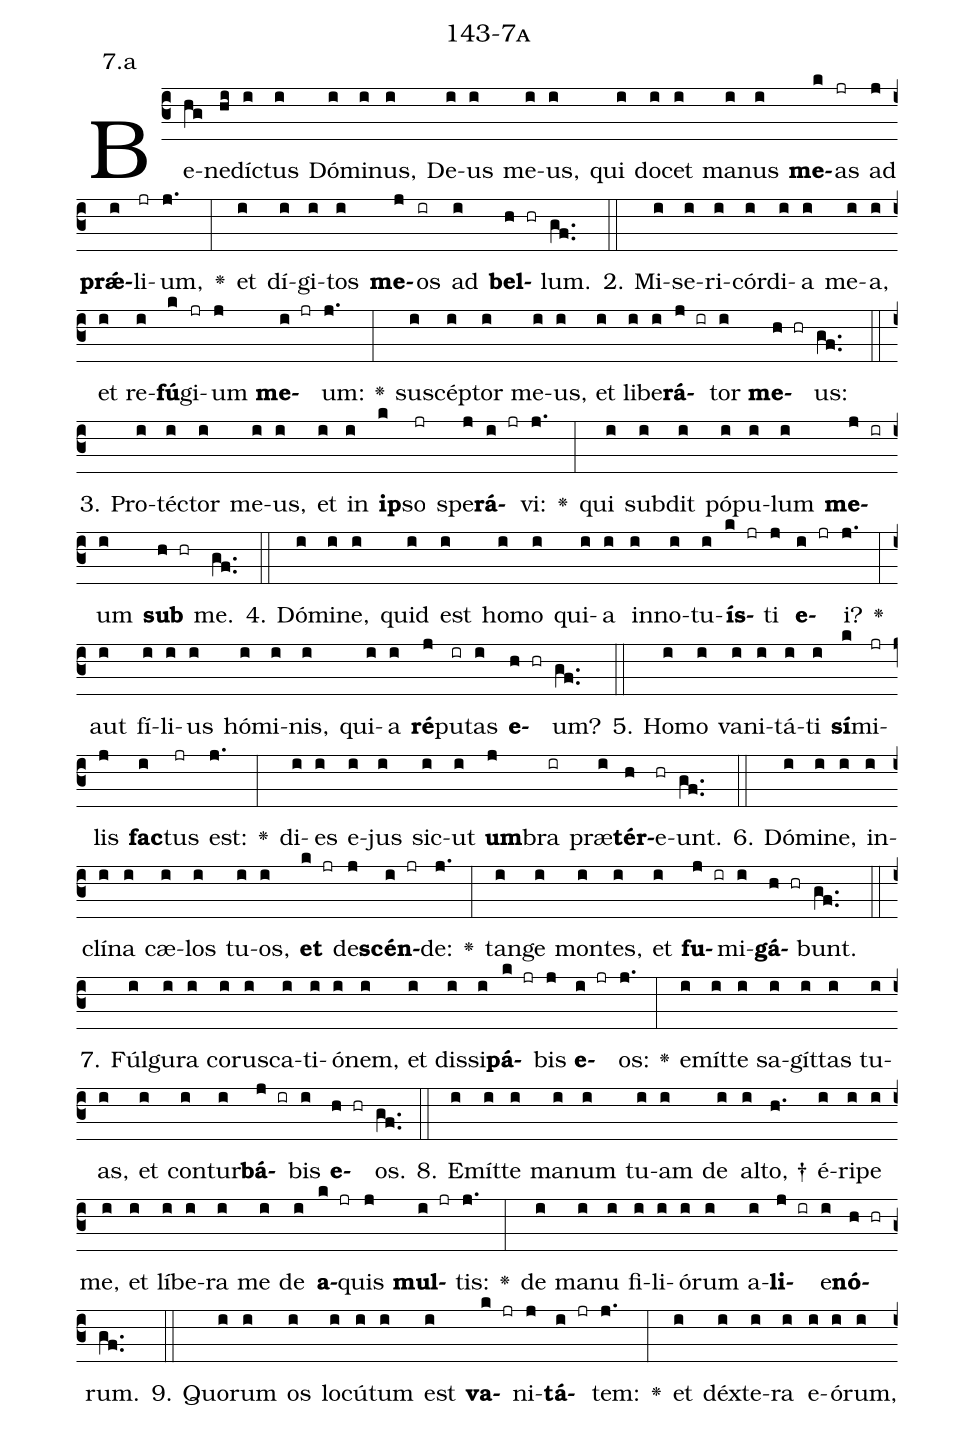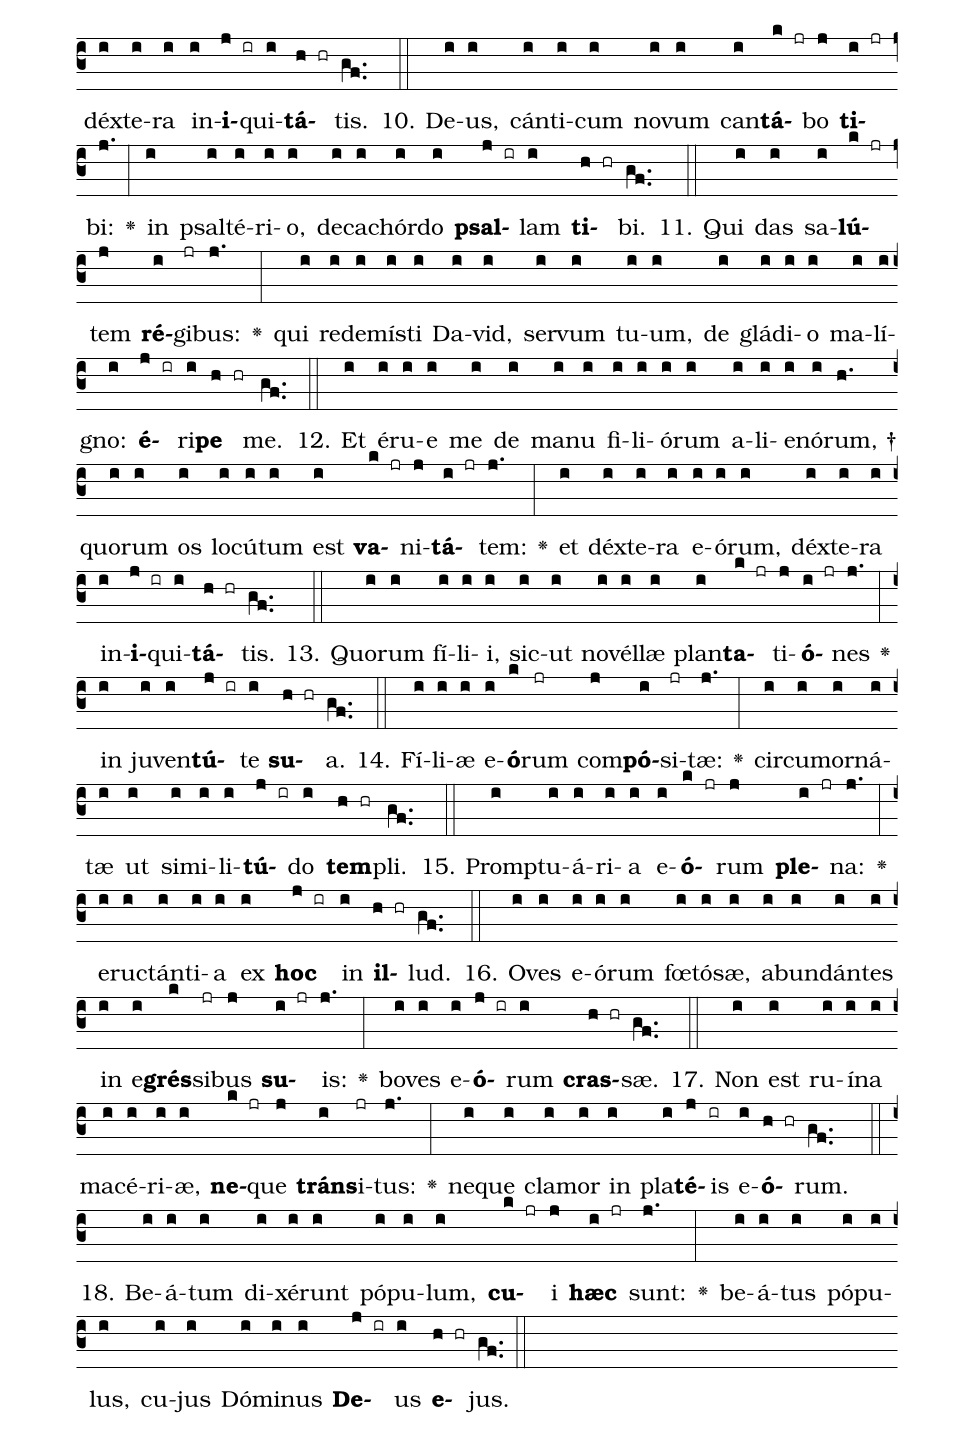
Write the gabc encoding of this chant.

name: 143-7a;
annotation: 7.a;
%%
(c3)Be(hg)ne(hi)díc(i)tus(i) Dó(i)mi(i)nus,(i) De(i)us(i) me(i)us,(i) qui(i) do(i)cet(i) ma(i)nus(i) <b>me</b>(k)as(jr) ad(j) <b>prǽ</b>(i)li(jr)um,(j.) <v>\greheightstar</v>(:) et(i) dí(i)gi(i)tos(i) <b>me</b>(j)os(ir) ad(i) <b>bel</b>(h hr)lum.(gf..) (::)
2. Mi(i)se(i)ri(i)cór(i)di(i)a(i) me(i)a,(i) et(i) re(i)<b>fú</b>(k)gi(jr)um(j) <b>me</b>(i jr)um:(j.) <v>\greheightstar</v>(:) su(i)scép(i)tor(i) me(i)us,(i) et(i) li(i)be(i)<b>rá</b>(j ir)tor(i) <b>me</b>(h hr)us:(gf..) (::)
3. Pro(i)téc(i)tor(i) me(i)us,(i) et(i) in(i) <b>ip</b>(k)so(jr) spe(j)<b>rá</b>(i jr)vi:(j.) <v>\greheightstar</v>(:) qui(i) sub(i)dit(i) pó(i)pu(i)lum(i) <b>me</b>(j ir)um(i) <b>sub</b>(h hr) me.(gf..) (::)
4. Dó(i)mi(i)ne,(i) quid(i) est(i) ho(i)mo(i) qui(i)a(i) in(i)no(i)tu(i)<b>ís</b>(k jr)ti(j) <b>e</b>(i jr)i?(j.) <v>\greheightstar</v>(:) aut(i) fí(i)li(i)us(i) hó(i)mi(i)nis,(i) qui(i)a(i) <b>ré</b>(j)pu(ir)tas(i) <b>e</b>(h hr)um?(gf..) (::)
5. Ho(i)mo(i) va(i)ni(i)tá(i)ti(i) <b>sí</b>(k)mi(jr)lis(j) <b>fac</b>(i)tus(jr) est:(j.) <v>\greheightstar</v>(:) di(i)es(i) e(i)jus(i) sic(i)ut(i) <b>um</b>(j)bra(ir) præ(i)<b>tér</b>(h)e(hr)unt.(gf..) (::)
6. Dó(i)mi(i)ne,(i) in(i)clí(i)na(i) cæ(i)los(i) tu(i)os,(i) <b>et</b>(k jr) de(j)<b>scén</b>(i jr)de:(j.) <v>\greheightstar</v>(:) tan(i)ge(i) mon(i)tes,(i) et(i) <b>fu</b>(j ir)mi(i)<b>gá</b>(h hr)bunt.(gf..) (::)
7. Fúl(i)gu(i)ra(i) co(i)rus(i)ca(i)ti(i)ó(i)nem,(i) et(i) dis(i)si(i)<b>pá</b>(k jr)bis(j) <b>e</b>(i jr)os:(j.) <v>\greheightstar</v>(:) e(i)mít(i)te(i) sa(i)gít(i)tas(i) tu(i)as,(i) et(i) con(i)tur(i)<b>bá</b>(j ir)bis(i) <b>e</b>(h hr)os.(gf..) (::)
8. E(i)mít(i)te(i) ma(i)num(i) tu(i)am(i) de(i) al(i)to, †(h.) é(i)ri(i)pe(i) me,(i) et(i) lí(i)be(i)ra(i) me(i) de(i) <b>a</b>(k jr)quis(j) <b>mul</b>(i jr)tis:(j.) <v>\greheightstar</v>(:) de(i) ma(i)nu(i) fi(i)li(i)ó(i)rum(i) a(i)<b>li</b>(j ir)e(i)<b>nó</b>(h hr)rum.(gf..) (::)
9. Quo(i)rum(i) os(i) lo(i)cú(i)tum(i) est(i) <b>va</b>(k jr)ni(j)<b>tá</b>(i jr)tem:(j.) <v>\greheightstar</v>(:) et(i) déx(i)te(i)ra(i) e(i)ó(i)rum,(i) déx(i)te(i)ra(i) in(i)<b>i</b>(j ir)qui(i)<b>tá</b>(h hr)tis.(gf..) (::)
10. De(i)us,(i) cán(i)ti(i)cum(i) no(i)vum(i) can(i)<b>tá</b>(k jr)bo(j) <b>ti</b>(i jr)bi:(j.) <v>\greheightstar</v>(:) in(i) psal(i)té(i)ri(i)o,(i) de(i)ca(i)chór(i)do(i) <b>psal</b>(j ir)lam(i) <b>ti</b>(h hr)bi.(gf..) (::)
11. Qui(i) das(i) sa(i)<b>lú</b>(k jr)tem(j) <b>ré</b>(i)gi(jr)bus:(j.) <v>\greheightstar</v>(:) qui(i) red(i)e(i)mís(i)ti(i) Da(i)vid,(i) ser(i)vum(i) tu(i)um,(i) de(i) glá(i)di(i)o(i) ma(i)lí(i)gno:(i) <b>é</b>(j ir)ri(i)<b>pe</b>(h hr) me.(gf..) (::)
12. Et(i) é(i)ru(i)e(i) me(i) de(i) ma(i)nu(i) fi(i)li(i)ó(i)rum(i) a(i)li(i)e(i)nó(i)rum, †(h.) quo(i)rum(i) os(i) lo(i)cú(i)tum(i) est(i) <b>va</b>(k jr)ni(j)<b>tá</b>(i jr)tem:(j.) <v>\greheightstar</v>(:) et(i) déx(i)te(i)ra(i) e(i)ó(i)rum,(i) déx(i)te(i)ra(i) in(i)<b>i</b>(j ir)qui(i)<b>tá</b>(h hr)tis.(gf..) (::)
13. Quo(i)rum(i) fí(i)li(i)i,(i) sic(i)ut(i) no(i)vél(i)læ(i) plan(i)<b>ta</b>(k jr)ti(j)<b>ó</b>(i jr)nes(j.) <v>\greheightstar</v>(:) in(i) ju(i)ven(i)<b>tú</b>(j ir)te(i) <b>su</b>(h hr)a.(gf..) (::)
14. Fí(i)li(i)æ(i) e(i)<b>ó</b>(k)rum(jr) com(j)<b>pó</b>(i)si(jr)tæ:(j.) <v>\greheightstar</v>(:) cir(i)cum(i)or(i)ná(i)tæ(i) ut(i) si(i)mi(i)li(i)<b>tú</b>(j ir)do(i) <b>tem</b>(h hr)pli.(gf..) (::)
15. Promp(i)tu(i)á(i)ri(i)a(i) e(i)<b>ó</b>(k jr)rum(j) <b>ple</b>(i jr)na:(j.) <v>\greheightstar</v>(:) e(i)ruc(i)tán(i)ti(i)a(i) ex(i) <b>hoc</b>(j ir) in(i) <b>il</b>(h hr)lud.(gf..) (::)
16. O(i)ves(i) e(i)ó(i)rum(i) fœ(i)tó(i)sæ,(i) ab(i)un(i)dán(i)tes(i) in(i) e(i)<b>grés</b>(k)si(jr)bus(j) <b>su</b>(i jr)is:(j.) <v>\greheightstar</v>(:) bo(i)ves(i) e(i)<b>ó</b>(j ir)rum(i) <b>cras</b>(h hr)sæ.(gf..) (::)
17. Non(i) est(i) ru(i)í(i)na(i) ma(i)cé(i)ri(i)æ,(i) <b>ne</b>(k jr)que(j) <b>tráns</b>(i)i(jr)tus:(j.) <v>\greheightstar</v>(:) ne(i)que(i) cla(i)mor(i) in(i) pla(i)<b>té</b>(j)is(ir) e(i)<b>ó</b>(h hr)rum.(gf..) (::)
18. Be(i)á(i)tum(i) di(i)xé(i)runt(i) pó(i)pu(i)lum,(i) <b>cu</b>(k jr)i(j) <b>hæc</b>(i jr) sunt:(j.) <v>\greheightstar</v>(:) be(i)á(i)tus(i) pó(i)pu(i)lus,(i) cu(i)jus(i) Dó(i)mi(i)nus(i) <b>De</b>(j ir)us(i) <b>e</b>(h hr)jus.(gf..) (::)
